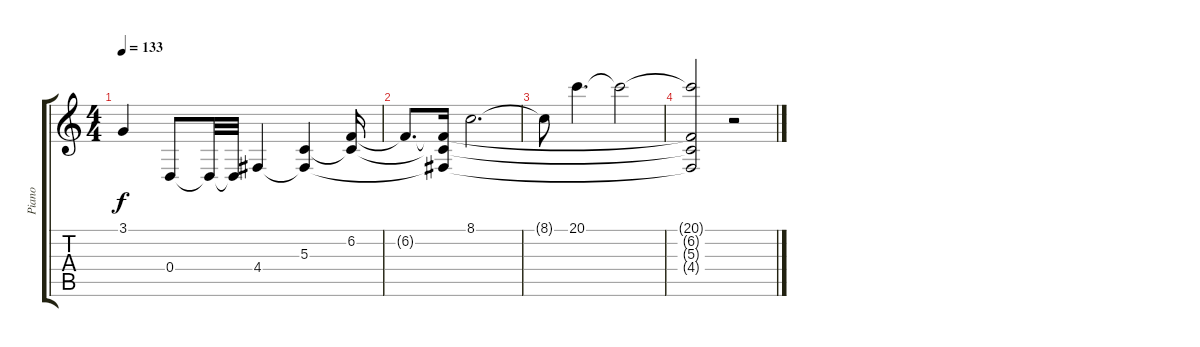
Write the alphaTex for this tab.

\track ("Piano" "Piano") {instrument acousticgrandpiano}
\staff {score tabs}
\tuning (E4 B3 G3 D3 A2 E2) {hide}
\ts (4 4)
\tempo 133
\clef g2
\ks c
3.1{t}.4{dy f} 0.4.8 0.4{t}.32 0.4{t}.32 4.4.4 (5.3 4.4{t}).4 (6.2 5.3{t}).16 |
6.2{t}.8{d} (6.2{t} 5.3{t} 4.4{t}).16 8.1.2{d} |
8.1{t}.8 20.1.4{d} 20.1{t}.2 |
(20.1{t} 6.2{t} 5.3{t} 4.4{t}).2 r.2
